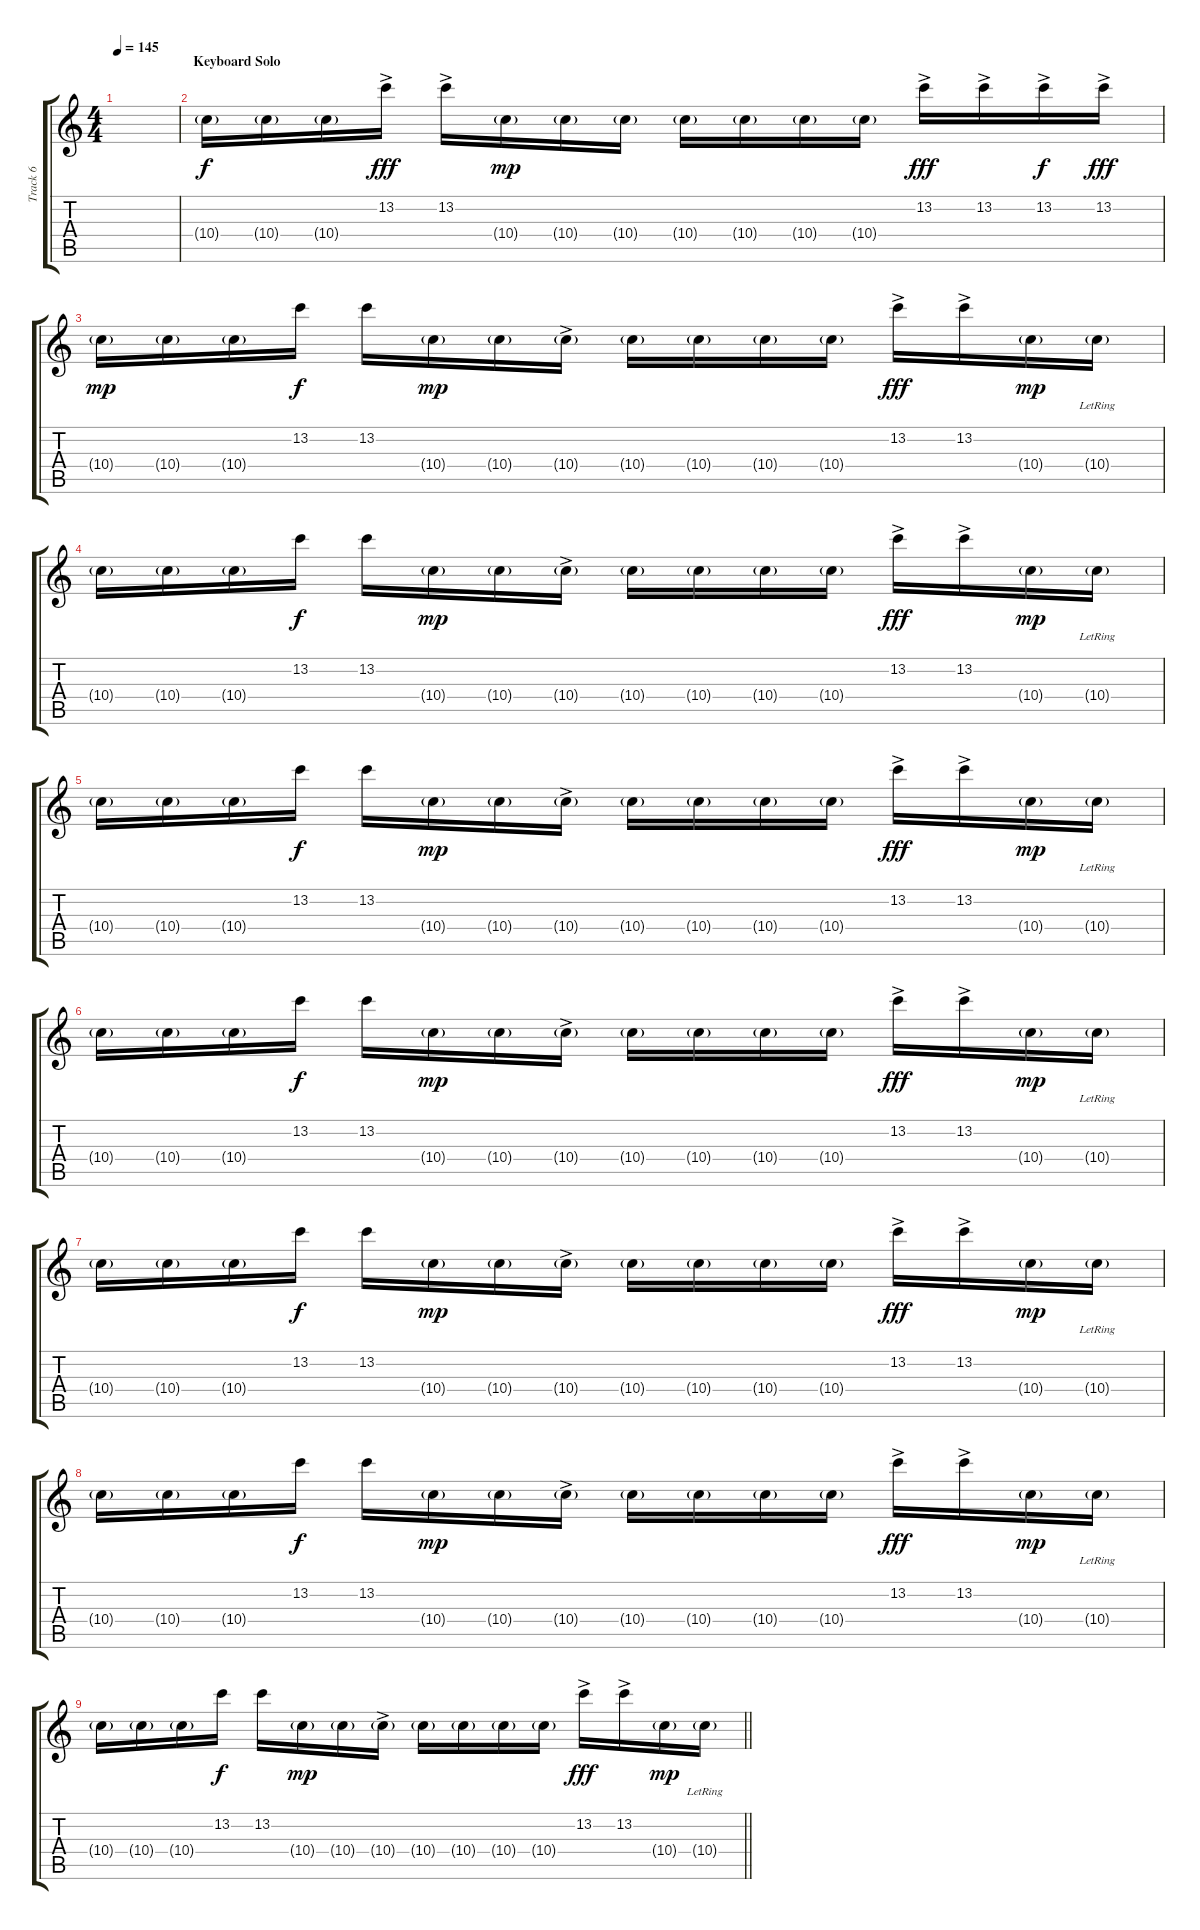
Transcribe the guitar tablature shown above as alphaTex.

\track ("Track 6" "Track 6") {instrument electricguitarmuted}
\staff {score tabs}
\tuning (E4 B3 G3 D3 A2 E2) {hide}
\ts (4 4)
\tempo 145
\clef g2
\ks c
|
\section ("" "Keyboard Solo")
10.4{g}.16{volume 8} 10.4{g}.16 10.4{g}.16 13.2{ac}.16{dy fff} 13.2{ac}.16 10.4{g}.16{dy mp} 10.4{g}.16 10.4{g}.16 10.4{g}.16 10.4{g}.16 10.4{g}.16 10.4{g}.16 13.2{ac}.16{dy fff} 13.2{ac}.16 13.2{ac}.16{dy f} 13.2{ac}.16{dy fff} |
10.4{g}.16{dy mp} 10.4{g}.16 10.4{g}.16 13.2.16{dy f} 13.2.16 10.4{g}.16{dy mp} 10.4{g}.16 10.4{g ac}.16 10.4{g}.16 10.4{g}.16 10.4{g}.16 10.4{g}.16 13.2{ac}.16{dy fff} 13.2{ac}.16 10.4{g}.16{dy mp} 10.4{g lr}.16 |
10.4{g}.16 10.4{g}.16 10.4{g}.16 13.2.16{dy f} 13.2.16 10.4{g}.16{dy mp} 10.4{g}.16 10.4{g ac}.16 10.4{g}.16 10.4{g}.16 10.4{g}.16 10.4{g}.16 13.2{ac}.16{dy fff} 13.2{ac}.16 10.4{g}.16{dy mp} 10.4{g lr}.16 |
10.4{g}.16 10.4{g}.16 10.4{g}.16 13.2.16{dy f} 13.2.16 10.4{g}.16{dy mp} 10.4{g}.16 10.4{g ac}.16 10.4{g}.16 10.4{g}.16 10.4{g}.16 10.4{g}.16 13.2{ac}.16{dy fff} 13.2{ac}.16 10.4{g}.16{dy mp} 10.4{g lr}.16 |
10.4{g}.16 10.4{g}.16 10.4{g}.16 13.2.16{dy f} 13.2.16 10.4{g}.16{dy mp} 10.4{g}.16 10.4{g ac}.16 10.4{g}.16 10.4{g}.16 10.4{g}.16 10.4{g}.16 13.2{ac}.16{dy fff} 13.2{ac}.16 10.4{g}.16{dy mp} 10.4{g lr}.16 |
10.4{g}.16 10.4{g}.16 10.4{g}.16 13.2.16{dy f} 13.2.16 10.4{g}.16{dy mp} 10.4{g}.16 10.4{g ac}.16 10.4{g}.16 10.4{g}.16 10.4{g}.16 10.4{g}.16 13.2{ac}.16{dy fff} 13.2{ac}.16 10.4{g}.16{dy mp} 10.4{g lr}.16 |
10.4{g}.16 10.4{g}.16 10.4{g}.16 13.2.16{dy f} 13.2.16 10.4{g}.16{dy mp} 10.4{g}.16 10.4{g ac}.16 10.4{g}.16 10.4{g}.16 10.4{g}.16 10.4{g}.16 13.2{ac}.16{dy fff} 13.2{ac}.16 10.4{g}.16{dy mp} 10.4{g lr}.16 |
\barLineRight lightlight
10.4{g}.16 10.4{g}.16 10.4{g}.16 13.2.16{dy f} 13.2.16 10.4{g}.16{dy mp} 10.4{g}.16 10.4{g ac}.16 10.4{g}.16 10.4{g}.16 10.4{g}.16 10.4{g}.16 13.2{ac}.16{dy fff} 13.2{ac}.16 10.4{g}.16{dy mp} 10.4{g lr}.16
